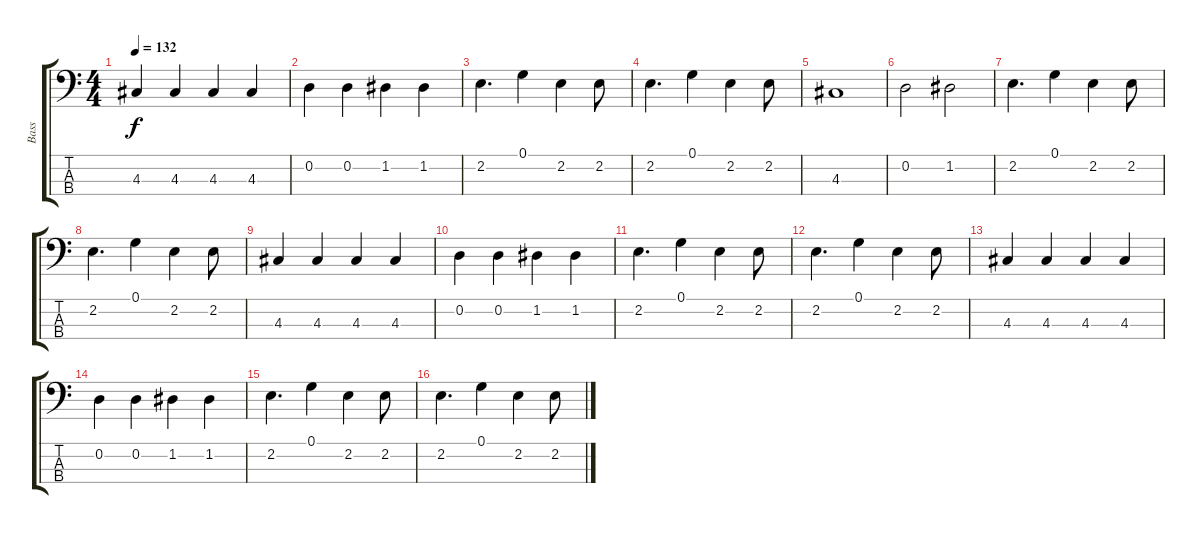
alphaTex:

\track ("Bass" "Bass") {instrument electricbassfinger}
\staff {score tabs}
\tuning (G2 D2 A1 E1) {hide}
\ts (4 4)
\tempo 132
\clef f4
\ks c
4.3.4{dy f} 4.3.4 4.3.4 4.3.4 |
0.2.4 0.2.4 1.2.4 1.2.4 |
2.2.4{d} 0.1.4 2.2.4 2.2.8 |
2.2.4{d} 0.1.4 2.2.4 2.2.8 |
4.3.1 |
0.2.2 1.2.2 |
2.2.4{d} 0.1.4 2.2.4 2.2.8 |
2.2.4{d} 0.1.4 2.2.4 2.2.8 |
4.3.4 4.3.4 4.3.4 4.3.4 |
0.2.4 0.2.4 1.2.4 1.2.4 |
2.2.4{d} 0.1.4 2.2.4 2.2.8 |
2.2.4{d} 0.1.4 2.2.4 2.2.8 |
4.3.4 4.3.4 4.3.4 4.3.4 |
0.2.4 0.2.4 1.2.4 1.2.4 |
2.2.4{d} 0.1.4 2.2.4 2.2.8 |
2.2.4{d} 0.1.4 2.2.4 2.2.8
